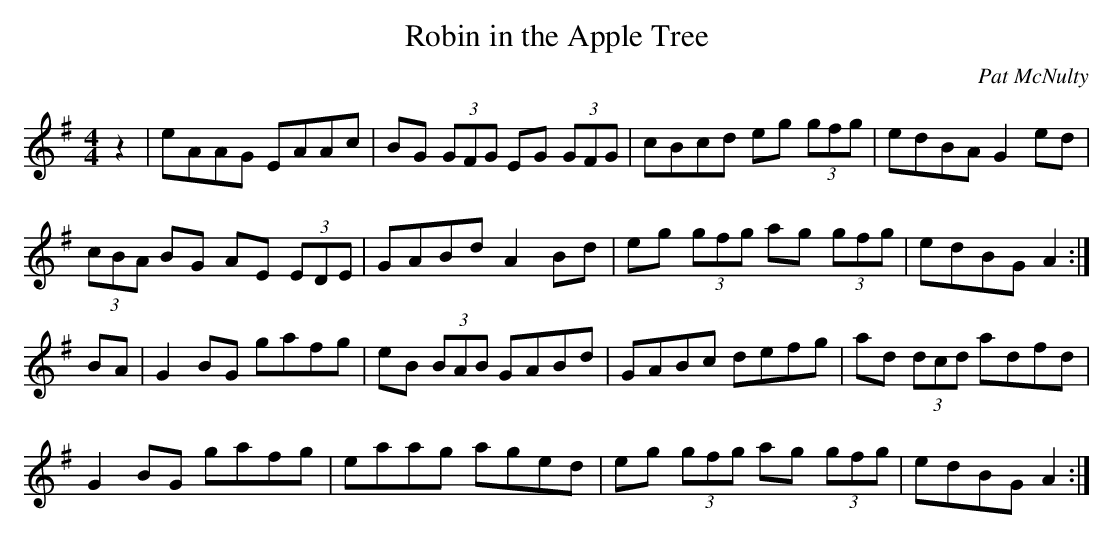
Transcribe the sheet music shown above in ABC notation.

X:1
T: Robin in the Apple Tree
C: Pat McNulty
L: 1/8
M: 4/4
K: Ador
z2 | eAAG EAAc | BG (3GFG EG (3GFG | cBcd eg (3gfg |\
edBA G2 ed |
(3cBA BG AE (3EDE | GABd A2 Bd | eg (3gfg ag (3gfg |\
edBG A2 :|
BA | G2 BG gafg | eB (3BAB GABd | GABc defg |\
ad (3dcd adfd |
G2 BG gafg | eaag aged | eg (3gfg ag (3gfg |\
edBG A2 :|
